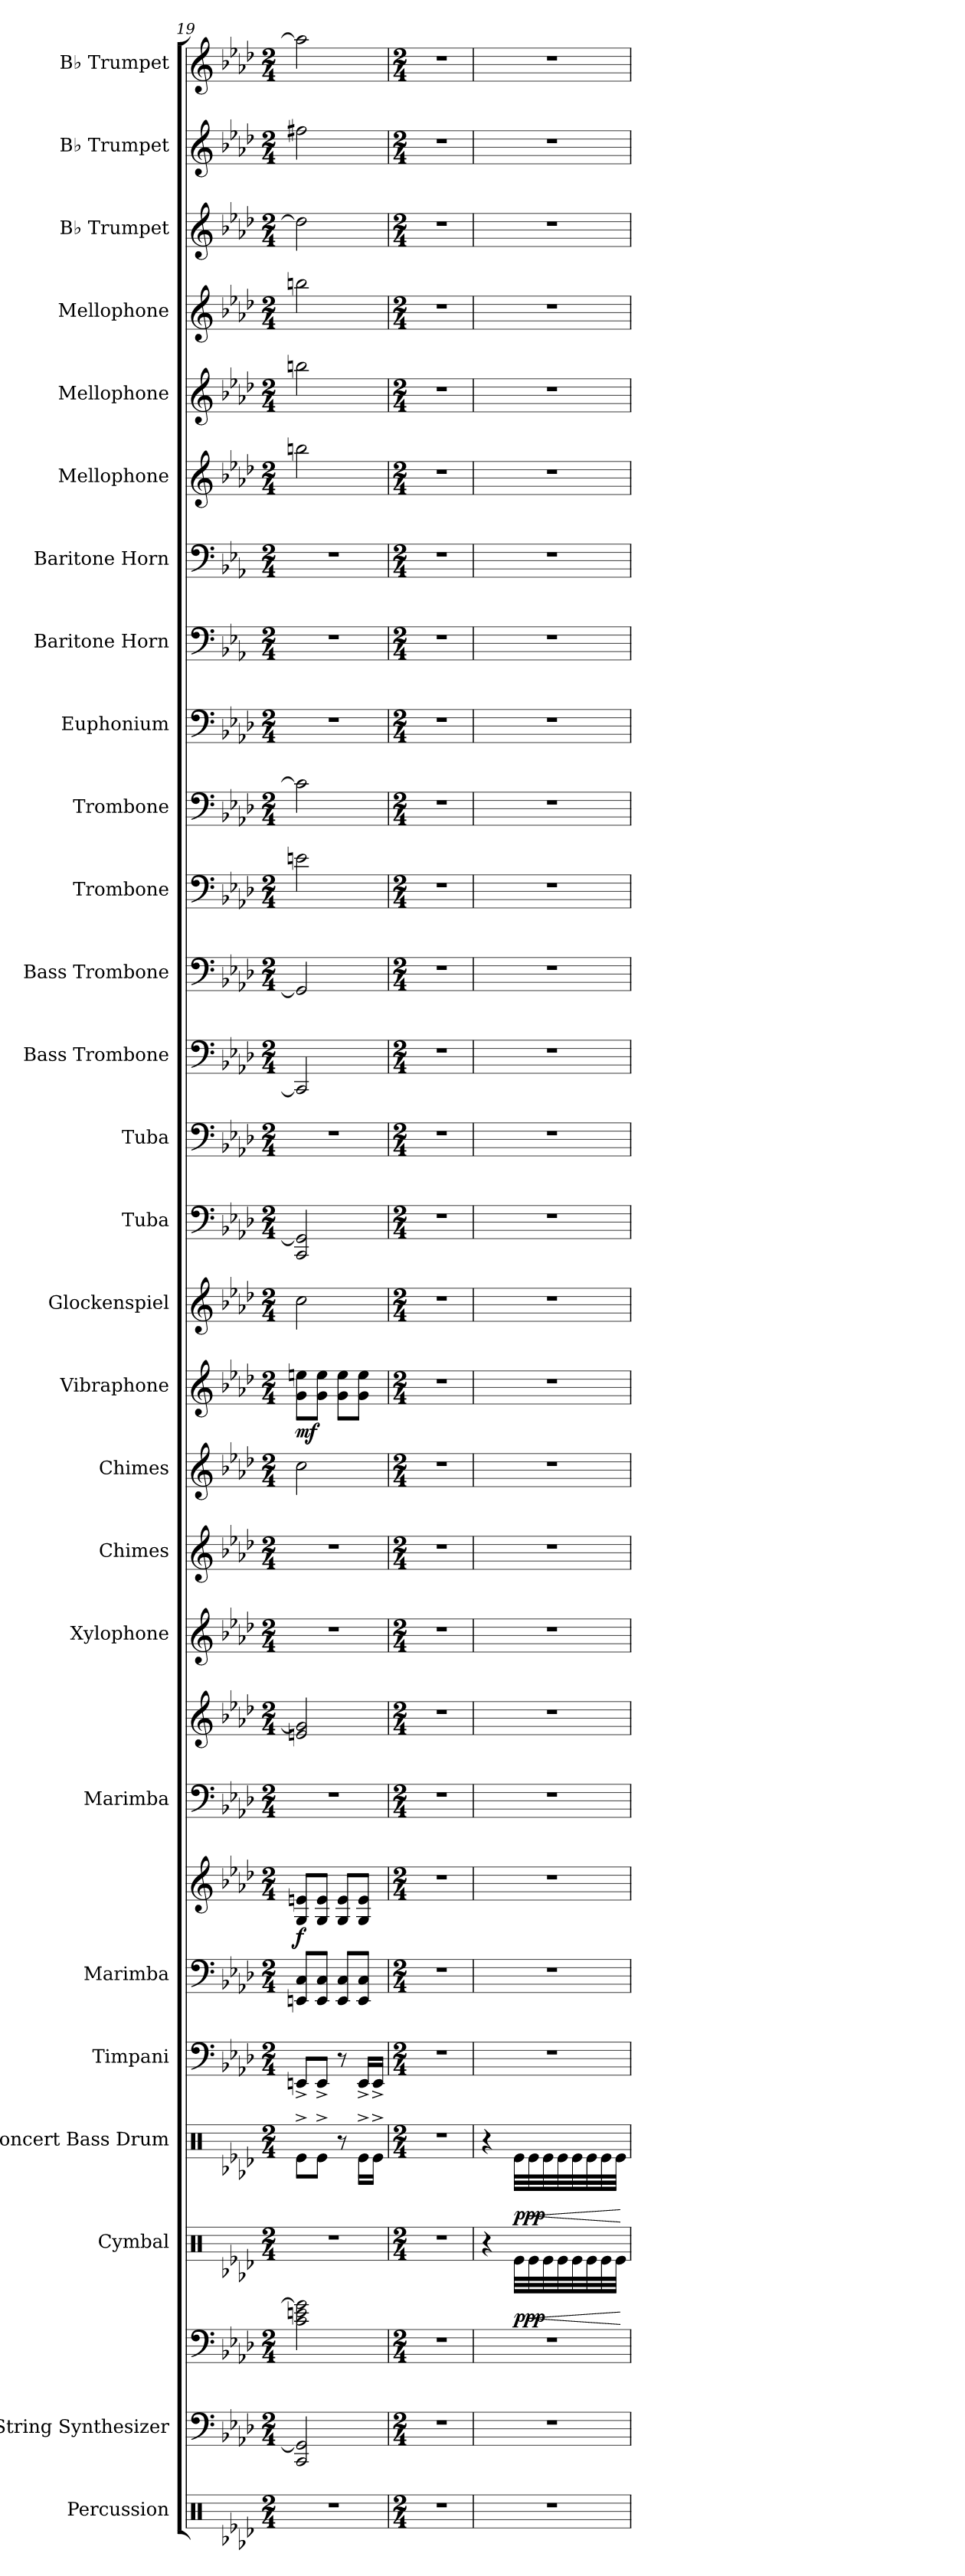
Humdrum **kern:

**kern	**kern	**kern	**kern	**dynam	**kern	**dynam	**kern	**kern	**kern	**dynam	**kern	**kern	**kern	**kern	**kern	**kern	**dynam	**kern	**kern	**kern	**kern	**kern	**kern	**kern	**kern	**kern	**kern	**kern	**kern	**kern	**kern	**kern	**kern
*part27	*part26	*part26	*part25	*part25	*part24	*part24	*part23	*part22	*part22	*part22	*part21	*part21	*part20	*part19	*part18	*part17	*part17	*part16	*part15	*part14	*part13	*part12	*part11	*part10	*part9	*part8	*part7	*part6	*part5	*part4	*part3	*part2	*part1
*staff30	*staff29	*staff28	*staff27	*staff27	*staff26	*staff26	*staff25	*staff24	*staff23	*staff23/24	*staff22	*staff21	*staff20	*staff19	*staff18	*staff17	*staff17	*staff16	*staff15	*staff14	*staff13	*staff12	*staff11	*staff10	*staff9	*staff8	*staff7	*staff6	*staff5	*staff4	*staff3	*staff2	*staff1
*I"Percussion	*I"String Synthesizer	*	*I"Cymbal	*	*I"Concert Bass Drum	*	*I"Timpani	*I"Marimba	*	*	*I"Marimba	*	*I"Xylophone	*I"Chimes	*I"Chimes	*I"Vibraphone	*	*I"Glockenspiel	*I"Tuba	*I"Tuba	*I"Bass Trombone	*I"Bass Trombone	*I"Trombone	*I"Trombone	*I"Euphonium	*I"Baritone Horn	*I"Baritone Horn	*I"Mellophone	*I"Mellophone	*I"Mellophone	*I"B♭ Trumpet	*I"B♭ Trumpet	*I"B♭ Trumpet
*I'Perc.	*I'Synth.	*	*I'Cym.	*	*I'Con. BD	*	*I'Timp.	*I'Mrm.	*	*	*I'Mrm.	*	*I'Xyl.	*I'Cme.	*I'Cme.	*I'Vib.	*	*I'Glock.	*I'Tba.	*I'Tba.	*I'B. Tbn.	*I'B. Tbn.	*I'Tbn.	*I'Tbn.	*I'Euph.	*I'Bar. Hn.	*I'Bar. Hn.	*I'Mello	*I'Mello	*I'Mello	*I'B♭ Tpt.	*I'B♭ Tpt.	*I'B♭ Tpt.
*clefX	*clefF4	*clefF4	*clefX	*	*clefX	*	*clefF4	*clefF4	*clefG2	*	*clefF4	*clefG2	*clefG2	*clefG2	*clefG2	*clefG2	*	*clefG2	*clefF4	*clefF4	*clefF4	*clefF4	*clefF4	*clefF4	*clefF4	*clefF4	*clefF4	*clefG2	*clefG2	*clefG2	*clefG2	*clefG2	*clefG2
*	*	*	*	*	*	*	*	*	*	*	*	*	*ITrd-7c-12	*	*	*	*	*ITrd-14c-24	*	*	*	*	*	*	*	*ITrd4c7	*ITrd4c7	*ITrd4c7	*ITrd4c7	*ITrd4c7	*ITrd1c2	*ITrd1c2	*ITrd1c2
*k[b-e-a-d-]	*k[b-e-a-d-]	*k[b-e-a-d-]	*k[b-e-a-d-]	*	*k[b-e-a-d-]	*	*k[b-e-a-d-]	*k[b-e-a-d-]	*k[b-e-a-d-]	*	*k[b-e-a-d-]	*k[b-e-a-d-]	*k[b-e-a-d-]	*k[b-e-a-d-]	*k[b-e-a-d-]	*k[b-e-a-d-]	*	*k[b-e-a-d-]	*k[b-e-a-d-]	*k[b-e-a-d-]	*k[b-e-a-d-]	*k[b-e-a-d-]	*k[b-e-a-d-]	*k[b-e-a-d-]	*k[b-e-a-d-]	*k[b-e-a-d-]	*k[b-e-a-d-]	*k[b-e-a-d-g-]	*k[b-e-a-d-g-]	*k[b-e-a-d-g-]	*k[b-e-a-d-g-c-]	*k[b-e-a-d-g-c-]	*k[b-e-a-d-g-c-]
*M2/4	*M2/4	*M2/4	*M2/4	*	*M2/4	*	*M2/4	*M2/4	*M2/4	*	*M2/4	*M2/4	*M2/4	*M2/4	*M2/4	*M2/4	*	*M2/4	*M2/4	*M2/4	*M2/4	*M2/4	*M2/4	*M2/4	*M2/4	*M2/4	*M2/4	*M2/4	*M2/4	*M2/4	*M2/4	*M2/4	*M2/4
=19	=19	=19	=19	=19	=19	=19	=19	=19	=19	=19	=19	=19	=19	=19	=19	=19	=19	=19	=19	=19	=19	=19	=19	=19	=19	=19	=19	=19	=19	=19	=19	=19	=19
!	!	!	!	!	!	!	!	!	!	!LO:DY:b	!	!	!	!	!	!	!LO:DY:b	!	!	!	!	!	!	!	!	!	!	!	!	!	!	!	!
2r	2CC/ 2GG/]	2c\ 2en\ 2g\]	2r	.	8Re^\L	.	8EEn^/L	8EEn/ 8C/L	8G/ 8en/L	f	2r	2en/ 2g/]	2r	2r	2cc\	8g\ 8een\L	mf	2cccc\	2CC/ 2GG/]	2r	2CC/]	2GG/]	2en\	2c\]	2r	2r	2r	2een\	2een\	2een\	2ccn\]	2een\	2ggn\]
.	.	.	.	.	8Re^\J	.	8EE^/J	8EE/ 8C/J	8G/ 8e/J	.	.	.	.	.	.	8g\ 8ee\J	.	.	.	.	.	.	.	.	.	.	.	.	.	.	.	.	.
.	.	.	.	.	8r	.	8r	8EE/ 8C/L	8G/ 8e/L	.	.	.	.	.	.	8g\ 8ee\L	.	.	.	.	.	.	.	.	.	.	.	.	.	.	.	.	.
.	.	.	.	.	16Re^\LL	.	16EE^/LL	8EE/ 8C/J	8G/ 8e/J	.	.	.	.	.	.	8g\ 8ee\J	.	.	.	.	.	.	.	.	.	.	.	.	.	.	.	.	.
.	.	.	.	.	16Re^\JJ	.	16EE^/JJ	.	.	.	.	.	.	.	.	.	.	.	.	.	.	.	.	.	.	.	.	.	.	.	.	.	.
=20	=20	=20	=20	=20	=20	=20	=20	=20	=20	=20	=20	=20	=20	=20	=20	=20	=20	=20	=20	=20	=20	=20	=20	=20	=20	=20	=20	=20	=20	=20	=20	=20	=20
*M2/4	*M2/4	*M2/4	*M2/4	*	*M2/4	*	*M2/4	*M2/4	*M2/4	*	*M2/4	*M2/4	*M2/4	*M2/4	*M2/4	*M2/4	*	*M2/4	*M2/4	*M2/4	*M2/4	*M2/4	*M2/4	*M2/4	*M2/4	*M2/4	*M2/4	*M2/4	*M2/4	*M2/4	*M2/4	*M2/4	*M2/4
2r	2r	2r	2r	.	2r	.	2r	2r	2r	.	2r	2r	2r	2r	2r	2r	.	2r	2r	2r	2r	2r	2r	2r	2r	2r	2r	2r	2r	2r	2r	2r	2r
!!LO:PB:g=z
=21	=21	=21	=21	=21	=21	=21	=21	=21	=21	=21	=21	=21	=21	=21	=21	=21	=21	=21	=21	=21	=21	=21	=21	=21	=21	=21	=21	=21	=21	=21	=21	=21	=21
2r	2r	2r	4r	.	4r	.	2r	2r	2r	.	2r	2r	2r	2r	2r	2r	.	2r	2r	2r	2r	2r	2r	2r	2r	2r	2r	2r	2r	2r	2r	2r	2r
!	!	!	!	!LO:DY:b	!	!LO:DY:b	!	!	!	!	!	!	!	!	!	!	!	!	!	!	!	!	!	!	!	!	!	!	!	!	!	!	!
.	.	.	32Re\LLL	ppp	32Re\LLL	ppp	.	.	.	.	.	.	.	.	.	.	.	.	.	.	.	.	.	.	.	.	.	.	.	.	.	.	.
!	!	!	!	!LO:HP:b	!	!LO:HP:b	!	!	!	!	!	!	!	!	!	!	!	!	!	!	!	!	!	!	!	!	!	!	!	!	!	!	!
.	.	.	32Re\	<	32Re\	<	.	.	.	.	.	.	.	.	.	.	.	.	.	.	.	.	.	.	.	.	.	.	.	.	.	.	.
.	.	.	32Re\	.	32Re\	.	.	.	.	.	.	.	.	.	.	.	.	.	.	.	.	.	.	.	.	.	.	.	.	.	.	.	.
.	.	.	32Re\	.	32Re\	.	.	.	.	.	.	.	.	.	.	.	.	.	.	.	.	.	.	.	.	.	.	.	.	.	.	.	.
.	.	.	32Re\	.	32Re\	.	.	.	.	.	.	.	.	.	.	.	.	.	.	.	.	.	.	.	.	.	.	.	.	.	.	.	.
.	.	.	32Re\	.	32Re\	.	.	.	.	.	.	.	.	.	.	.	.	.	.	.	.	.	.	.	.	.	.	.	.	.	.	.	.
.	.	.	32Re\	.	32Re\	.	.	.	.	.	.	.	.	.	.	.	.	.	.	.	.	.	.	.	.	.	.	.	.	.	.	.	.
.	.	.	32Re\JJJ	.	32Re\JJJ	.	.	.	.	.	.	.	.	.	.	.	.	.	.	.	.	.	.	.	.	.	.	.	.	.	.	.	.
.	.	.	.	[	.	[	.	.	.	.	.	.	.	.	.	.	.	.	.	.	.	.	.	.	.	.	.	.	.	.	.	.	.
=	=	=	=	=	=	=	=	=	=	=	=	=	=	=	=	=	=	=	=	=	=	=	=	=	=	=	=	=	=	=	=	=	=
*-	*-	*-	*-	*-	*-	*-	*-	*-	*-	*-	*-	*-	*-	*-	*-	*-	*-	*-	*-	*-	*-	*-	*-	*-	*-	*-	*-	*-	*-	*-	*-	*-	*-
